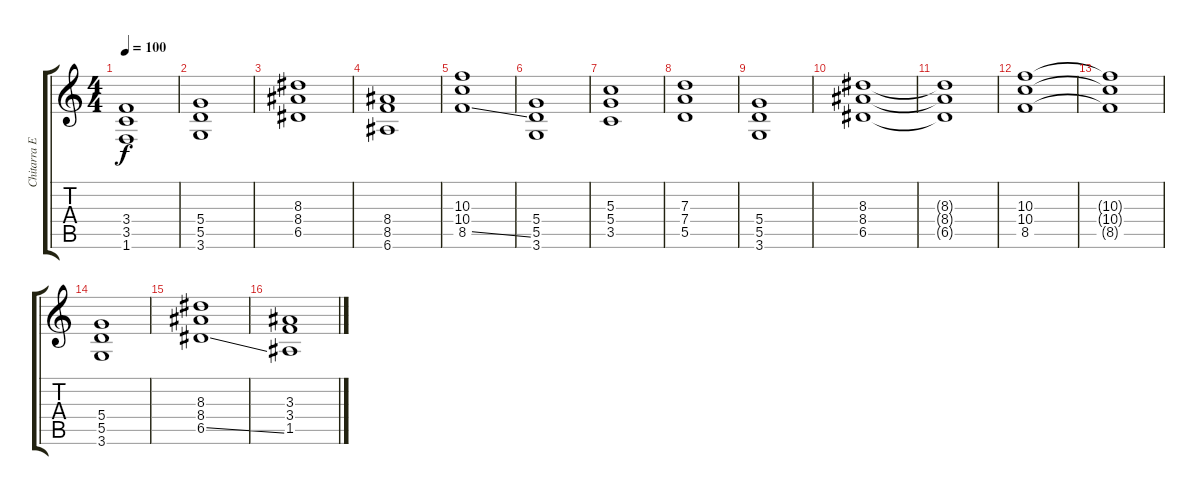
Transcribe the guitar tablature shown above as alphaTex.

\track ("Chitarra Elettrica" "Chitarra E") {instrument overdrivenguitar}
\staff {score tabs}
\tuning (E4 B3 G3 D3 A2 E2) {hide}
\ts (4 4)
\tempo 100
\clef g2
\ks c
(3.4 3.5 1.6).1{dy f} |
(5.4 5.5 3.6).1 |
(8.3 8.4 6.5).1 |
(8.4 8.5 6.6).1 |
(10.3 10.4 8.5{ss}).1 |
(5.4 5.5 3.6).1 |
(5.3 5.4 3.5).1 |
(7.3 7.4 5.5).1 |
(5.4 5.5 3.6).1 |
(8.3 8.4 6.5).1 |
(8.3{t} 8.4{t} 6.5{t}).1 |
(10.3 10.4 8.5).1 |
(10.3{t} 10.4{t} 8.5{t}).1 |
(5.4 5.5 3.6).1 |
(8.3 8.4 6.5{ss}).1 |
(3.3 3.4 1.5).1
